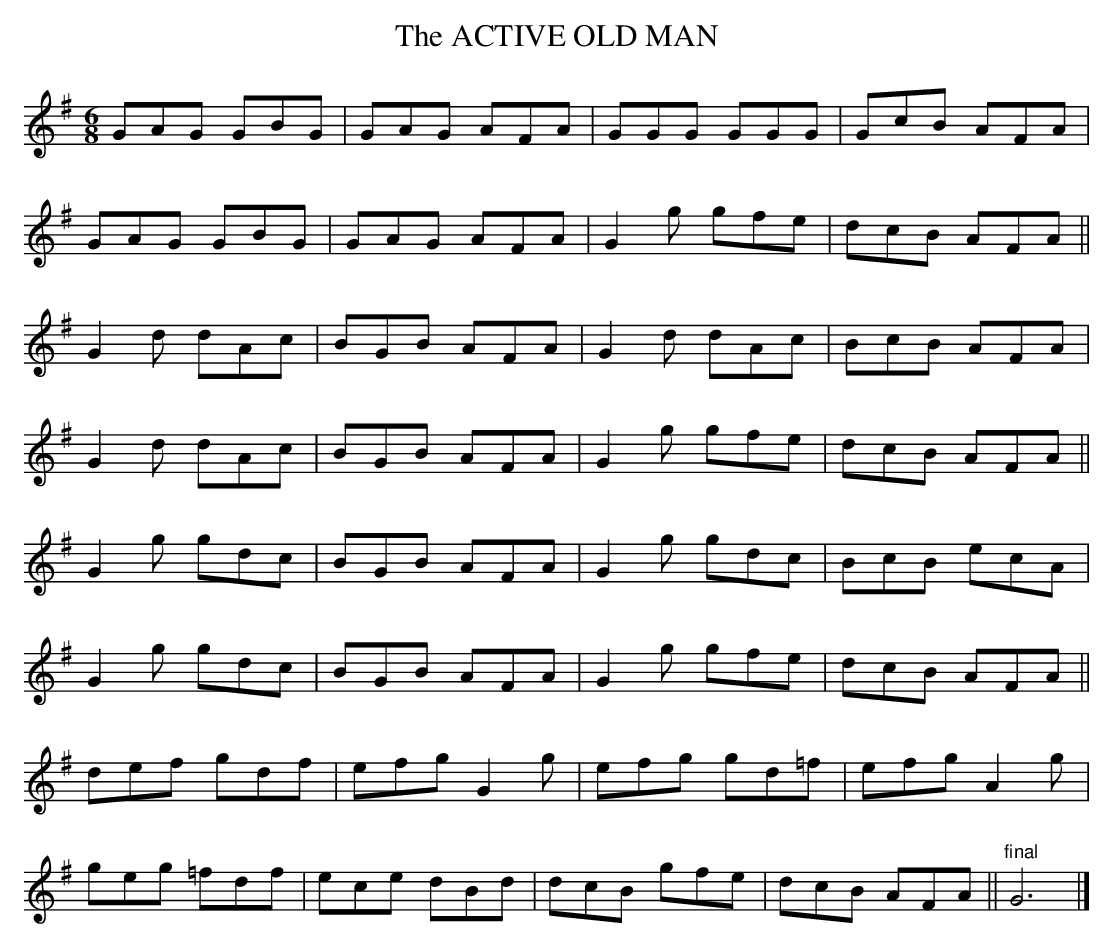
X:1
T:ACTIVE OLD MAN, The
M:6/8
L:1/8
K:G
GAG GBG|GAG AFA|GGG GGG|GcB AFA|
GAG GBG|GAG AFA|G2g gfe|dcB AFA ||
G2d dAc|BGB AFA|G2d dAc|BcB AFA|
G2d dAc|BGB AFA|G2g gfe|dcB AFA ||
G2g gdc|BGB AFA|G2g gdc|BcB ecA|
G2g gdc|BGB AFA|G2g gfe|dcB AFA ||
def gdf|efg G2g|efg gd=f|efg A2g|
geg =fdf|ece dBd|dcB gfe|dcB AFA ||"final"G6|]
